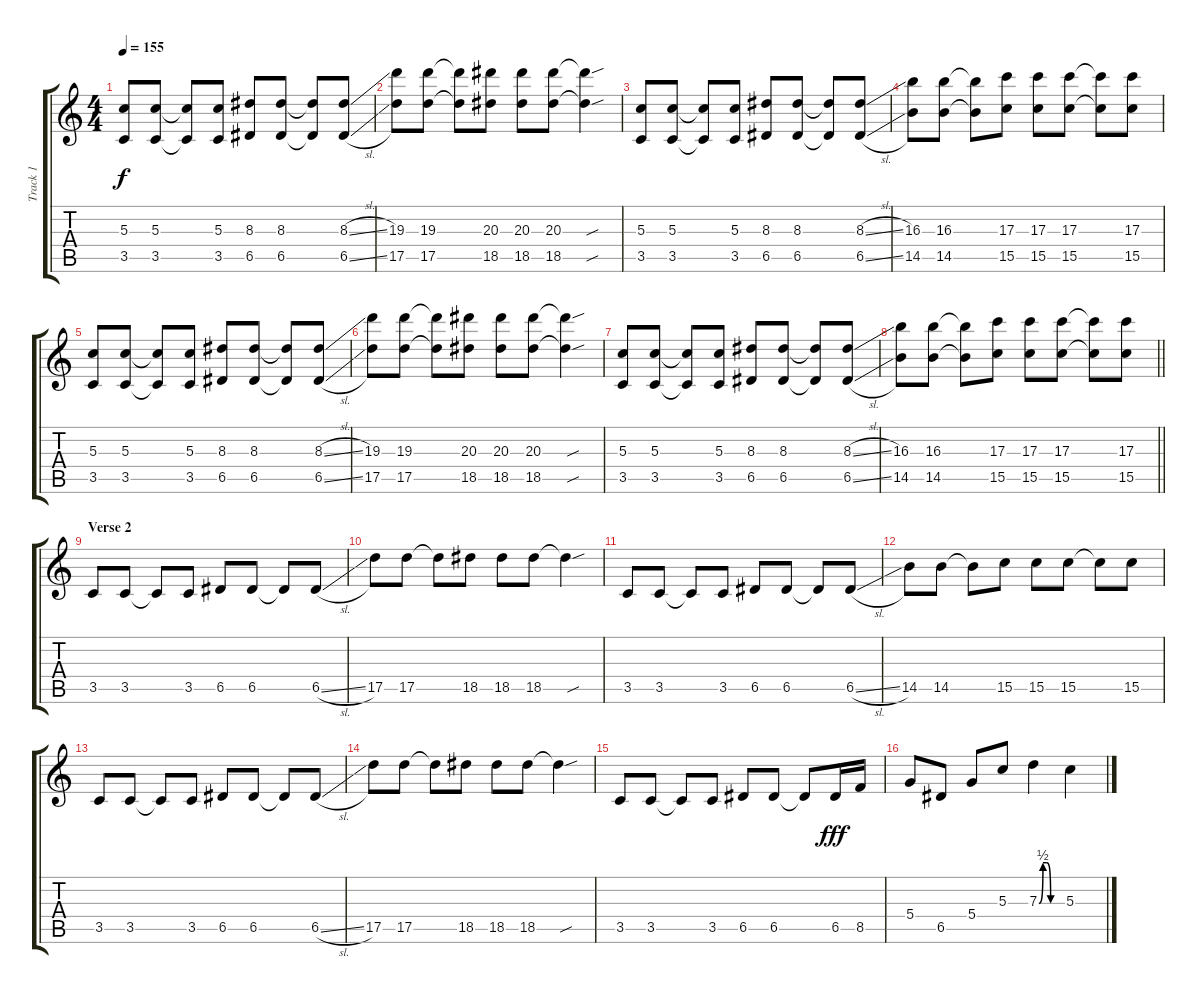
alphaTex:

\track ("Track 1" "Track 1") {instrument overdrivenguitar}
\staff {score tabs}
\tuning (E4 B3 G3 D3 A2 E2) {hide}
\ts (4 4)
\tempo 155
\clef g2
\ks c
(5.3 3.5).8{dy f} (5.3 3.5).8 (5.3{t} 3.5{t}).8 (5.3 3.5).8 (8.3 6.5).8 (8.3 6.5).8 (8.3{t} 6.5{t}).8 (8.3{sl} 6.5{sl}).8 |
(19.3 17.5).8 (19.3 17.5).8 (19.3{t} 17.5{t}).8 (20.3 18.5).8 (20.3 18.5).8 (20.3 18.5).8 (20.3{sou t} 18.5{sou t}).4 |
(5.3 3.5).8 (5.3 3.5).8 (5.3{t} 3.5{t}).8 (5.3 3.5).8 (8.3 6.5).8 (8.3 6.5).8 (8.3{t} 6.5{t}).8 (8.3{sl} 6.5{sl}).8 |
(16.3 14.5).8 (16.3 14.5).8 (16.3{t} 14.5{t}).8 (17.3 15.5).8 (17.3 15.5).8 (17.3 15.5).8 (17.3{t} 15.5{t}).8 (17.3 15.5).8 |
(5.3 3.5).8 (5.3 3.5).8 (5.3{t} 3.5{t}).8 (5.3 3.5).8 (8.3 6.5).8 (8.3 6.5).8 (8.3{t} 6.5{t}).8 (8.3{sl} 6.5{sl}).8 |
(19.3 17.5).8 (19.3 17.5).8 (19.3{t} 17.5{t}).8 (20.3 18.5).8 (20.3 18.5).8 (20.3 18.5).8 (20.3{sou t} 18.5{sou t}).4 |
(5.3 3.5).8 (5.3 3.5).8 (5.3{t} 3.5{t}).8 (5.3 3.5).8 (8.3 6.5).8 (8.3 6.5).8 (8.3{t} 6.5{t}).8 (8.3{sl} 6.5{sl}).8 |
\barLineRight lightlight
(16.3 14.5).8 (16.3 14.5).8 (16.3{t} 14.5{t}).8 (17.3 15.5).8 (17.3 15.5).8 (17.3 15.5).8 (17.3{t} 15.5{t}).8 (17.3 15.5).8 |
\section ("" "Verse 2")
3.5.8 3.5.8 3.5{t}.8 3.5.8 6.5.8 6.5.8 6.5{t}.8 6.5{sl}.8 |
17.5.8 17.5.8 17.5{t}.8 18.5.8 18.5.8 18.5.8 18.5{sou t}.4 |
3.5.8 3.5.8 3.5{t}.8 3.5.8 6.5.8 6.5.8 6.5{t}.8 6.5{sl}.8 |
14.5.8 14.5.8 14.5{t}.8 15.5.8 15.5.8 15.5.8 15.5{t}.8 15.5.8 |
3.5.8 3.5.8 3.5{t}.8 3.5.8 6.5.8 6.5.8 6.5{t}.8 6.5{sl}.8 |
17.5.8 17.5.8 17.5{t}.8 18.5.8 18.5.8 18.5.8 18.5{sou t}.4 |
3.5.8 3.5.8 3.5{t}.8 3.5.8 6.5.8 6.5.8 6.5{t}.8 6.5.16{dy fff} 8.5.16 |
5.4.8 6.5.8 5.4.8 5.3.8 7.3{be (custom 0 0 10 2 20 2 30 0 60 0)}.4 5.3.4
